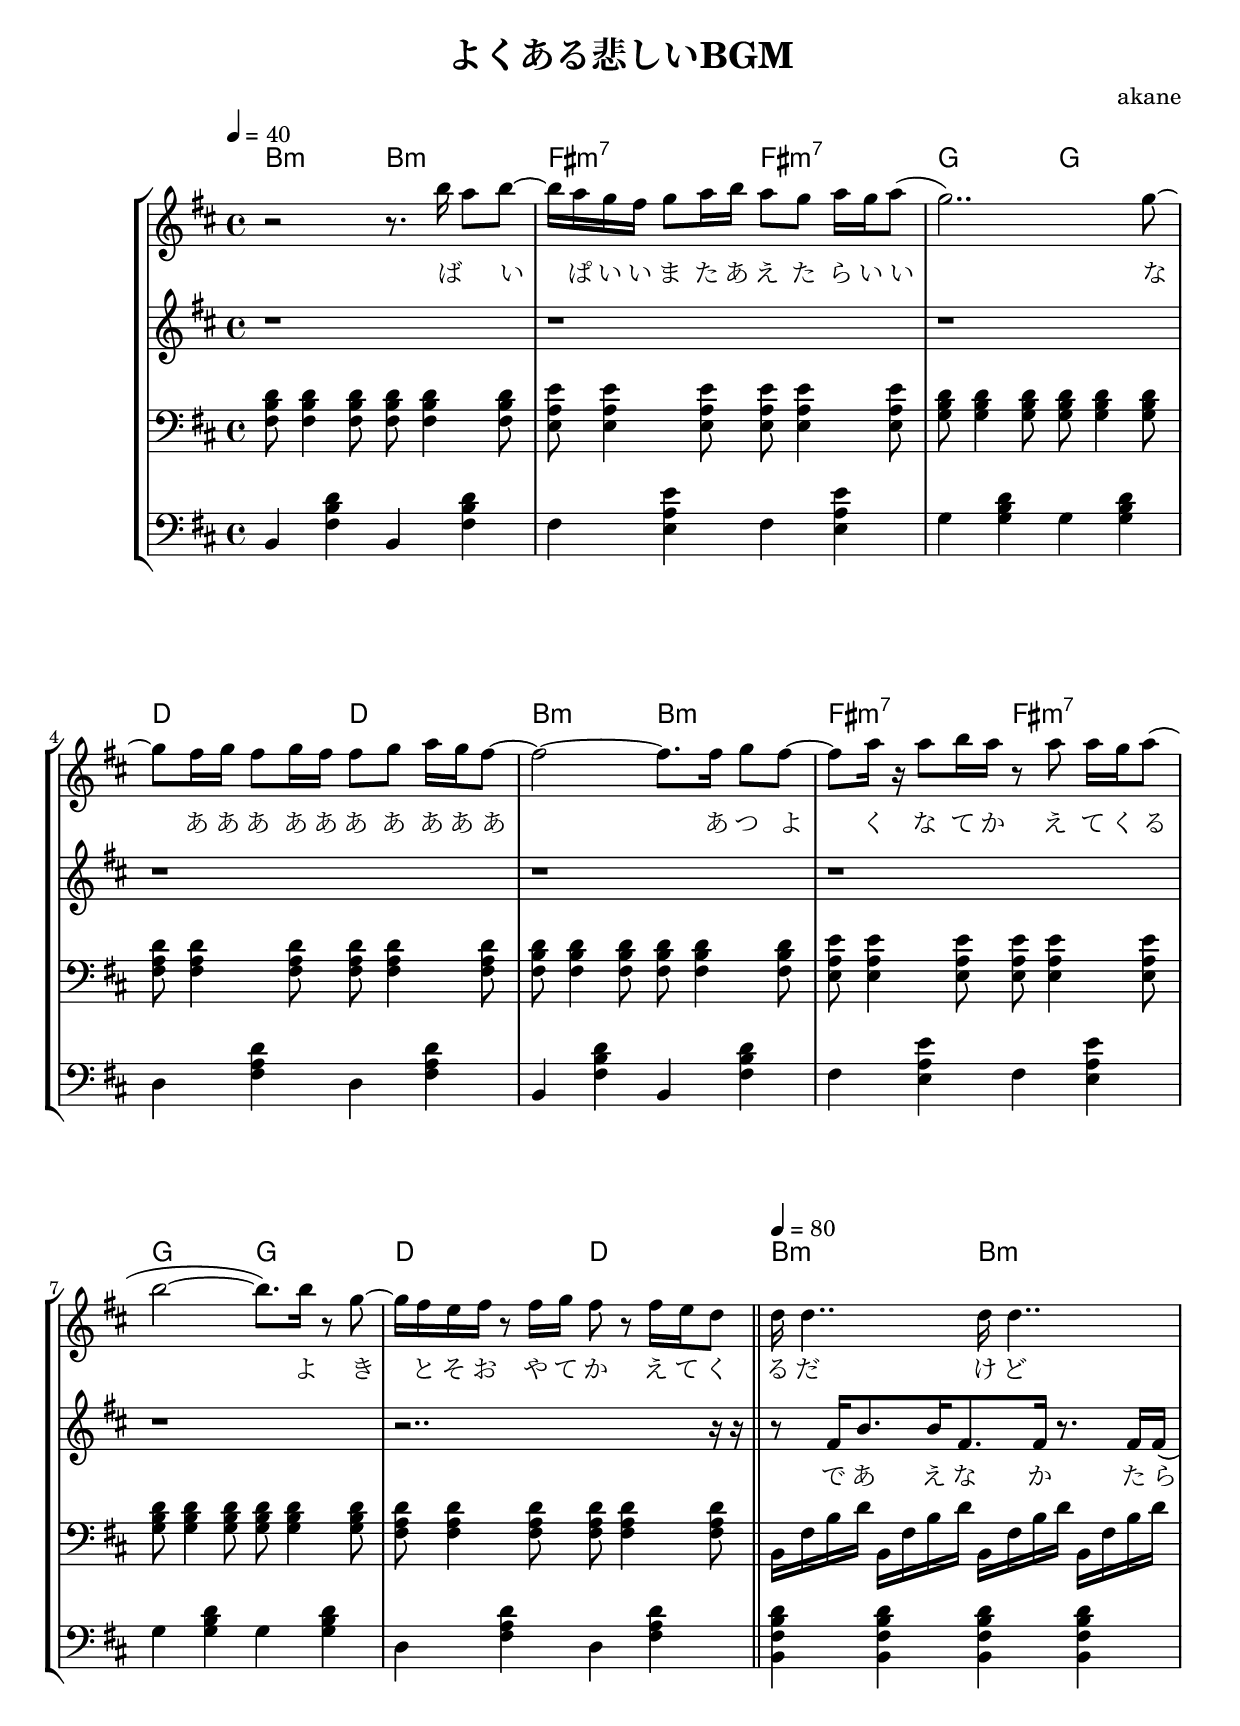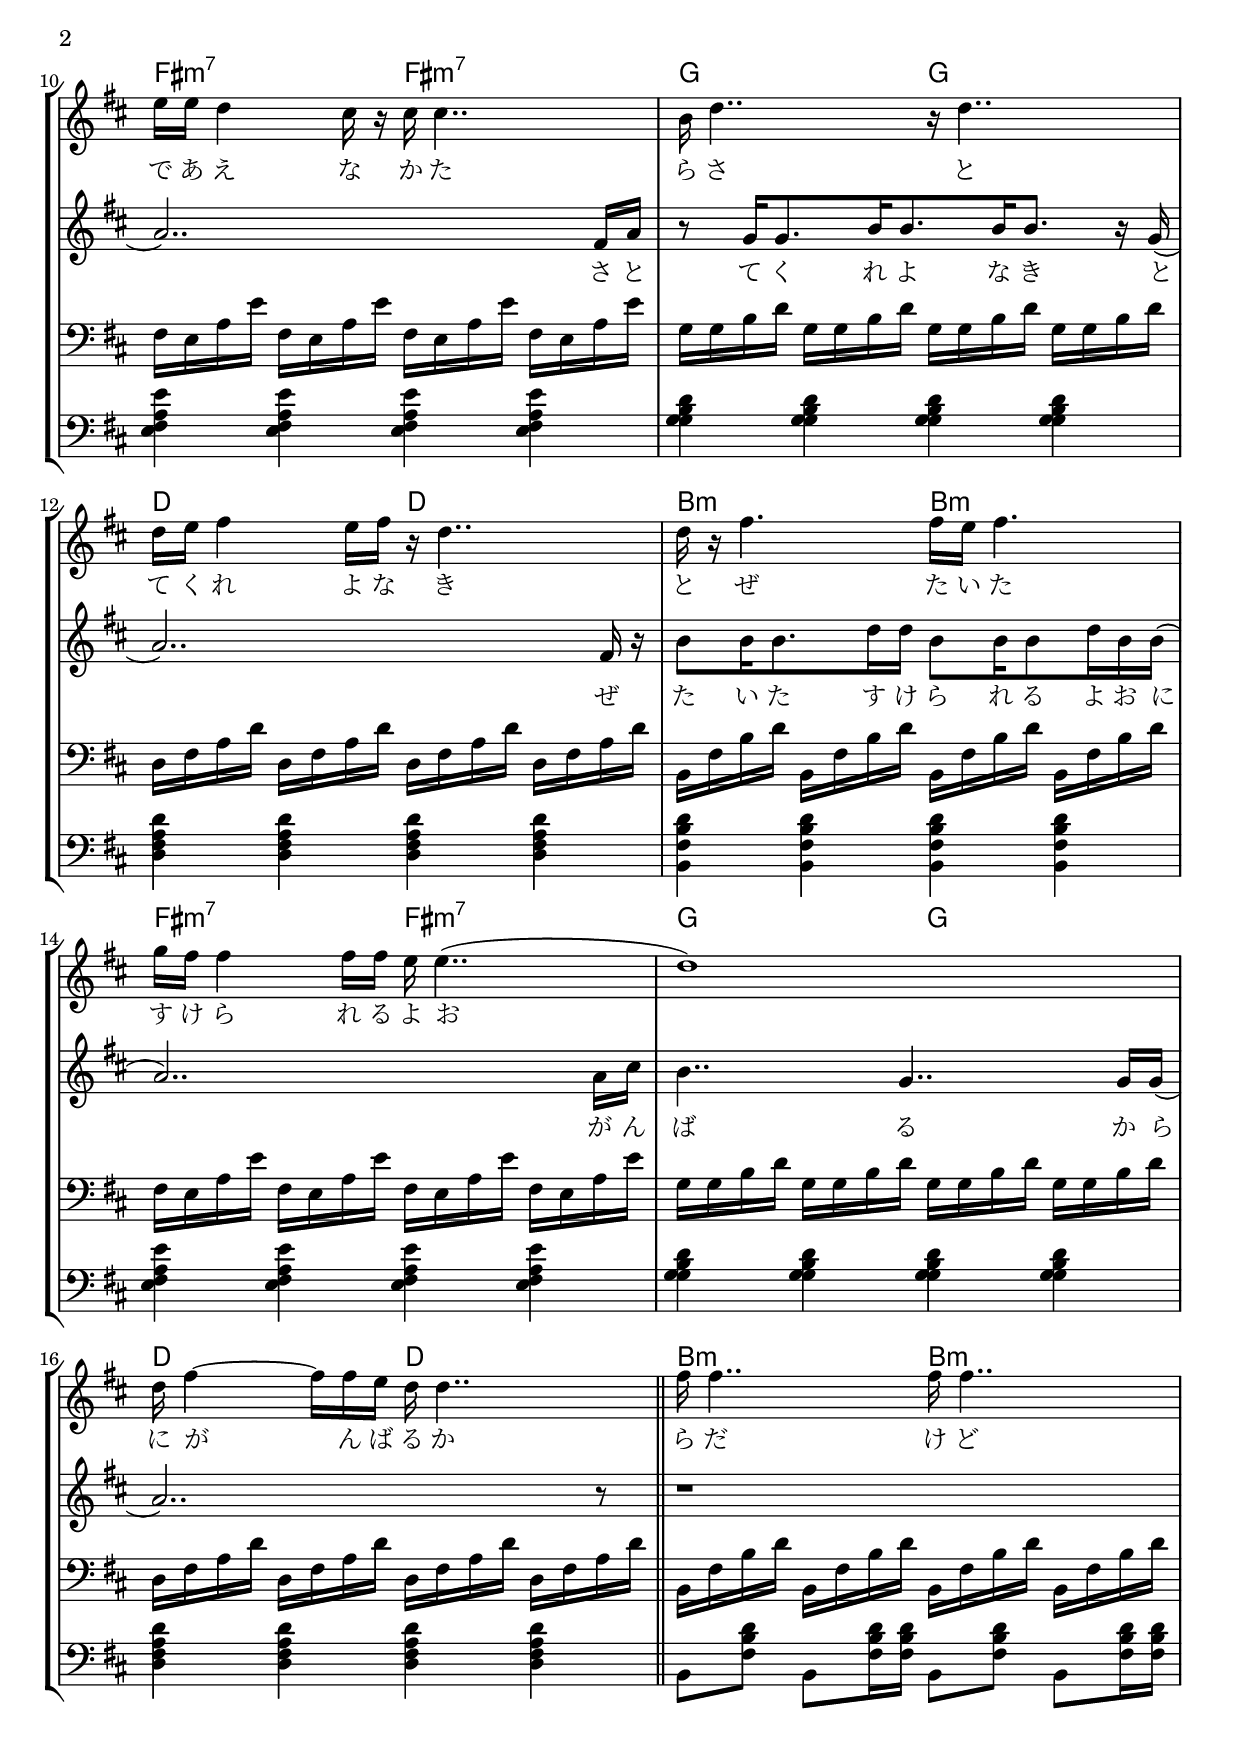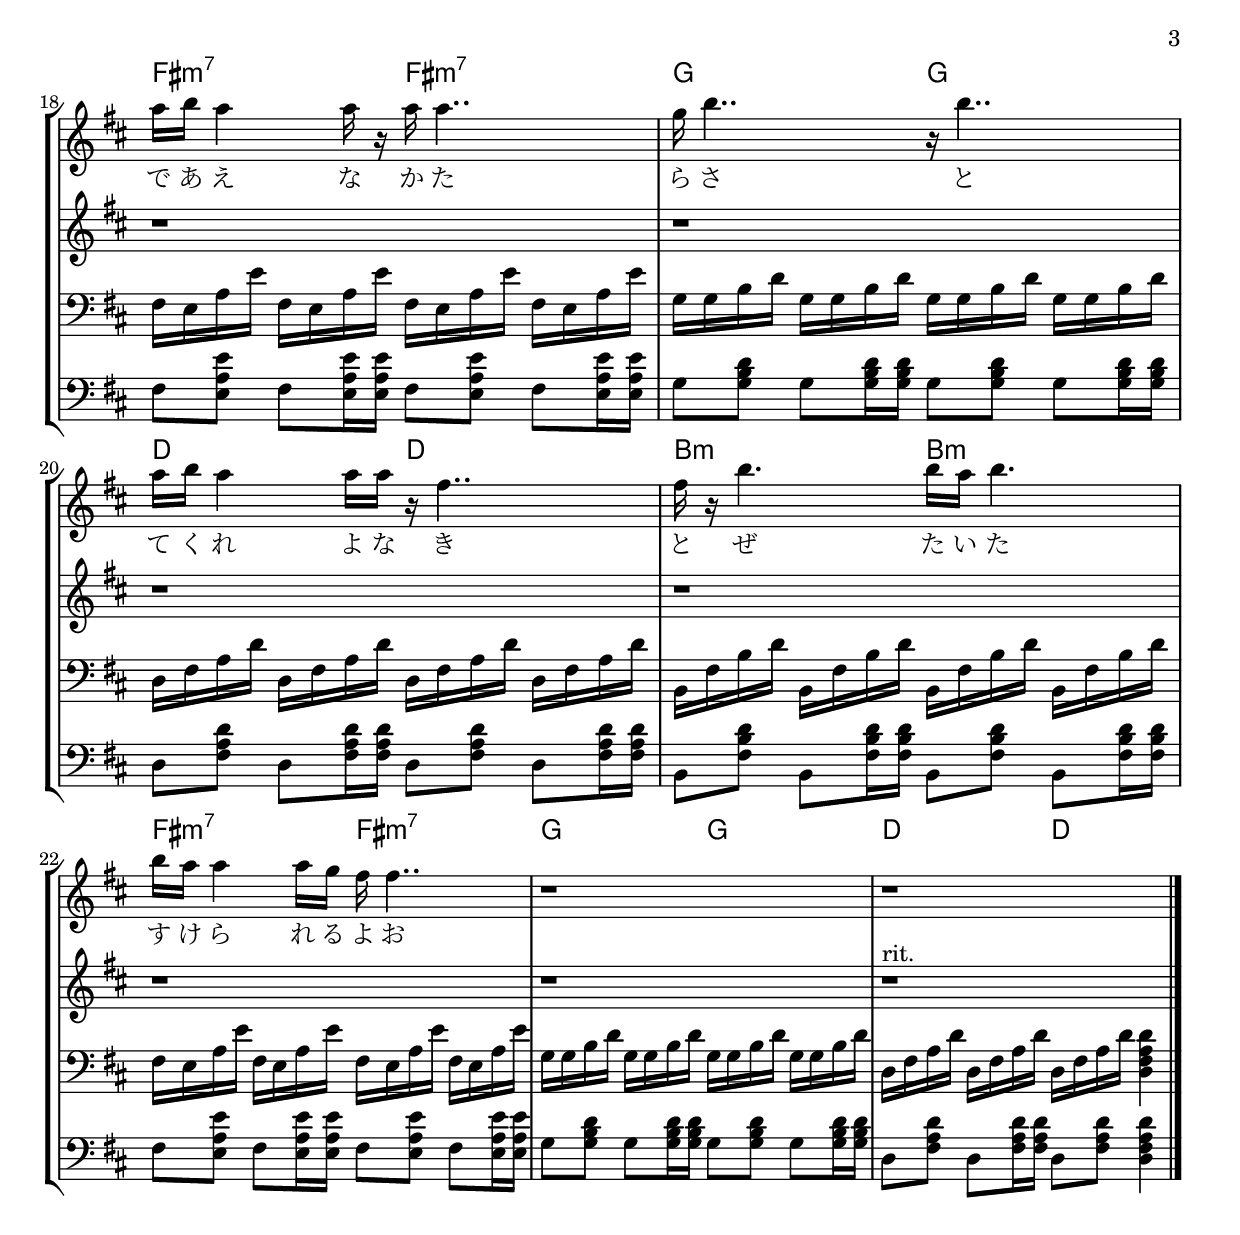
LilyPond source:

\version "2.12.1"

\header {
	title = \markup {よくある悲しいBGM}
	composer = \markup \center-column {akane}
}

harmony = \chordmode {
	b2:m b:m fis:min7 fis:min7 g g d d b:m b:m fis:min7 fis:min7 g g d d 

	b:m b:m fis:min7 fis:min7 g g d d b:m b:m fis:min7 fis:min7 g g d d 

	b:m b:m fis:min7 fis:min7 g g d d b:m b:m fis:min7 fis:min7 g g d d 
}

melody = {
	\set Staff.midiInstrument = #"FX 1 (rain)"
		\key d \major
	\tempo 4 = 40
r2~r8. b''16  a''8  b''8~ 
	b''16  a''16  g''16  fis''16  g''8  a''16  b''16  a''8  g''8  a''16  g''16  a''8 
	(g''2..)  g''8~ 
	g''8  fis''16  g''16  fis''8  g''16  fis''16  fis''8  g''8  a''16  g''16  fis''8~ 
	fis''2~fis''8.  fis''16  g''8  fis''8~ 
	fis''8  a''16  r16  a''8  b''16  a''16  r8  a''8  a''16  g''16  a''8 
	(b''2~b''8.)  b''16  r8  g''8~ 
	g''16  fis''16  e''16  fis''16  r8  fis''16  g''16  fis''8  r8  fis''16  e''16  d''8
	\set Staff.midiInstrument = #"FX 1 (rain)"
		\tempo 4 = 80
 d''16  d''4..  d''16  d''4.. 
	e''16  e''16  d''4  cis''16  r16  cis''16  cis''4.. 
	b'16  d''4..  r16  d''4.. 
	d''16  e''16  fis''4  e''16  fis''16  r16  d''4.. 
	d''16  r16  fis''4.  fis''16  e''16  fis''4. 
	g''16  fis''16  fis''4  fis''16  fis''16  e''16  e''4.. 
	(d''1) 
	d''16  fis''4~fis''16  fis''16  e''16  d''16  d''4..
	\set Staff.midiInstrument = #"FX 1 (rain)"
	fis''16  fis''4..  fis''16  fis''4.. 
	a''16  b''16  a''4  a''16  r16  a''16  a''4.. 
	g''16  b''4..  r16  b''4.. 
	a''16  b''16  a''4  a''16  a''16  r16  fis''4.. 
	fis''16  r16  b''4.  b''16  a''16  b''4. 
	b''16  a''16  a''4  a''16  g''16  fis''16  fis''4..
	r1 r1 	\bar "|."
}

words = \lyricmode {
	ば  い  ぱ  い  い  ま  た  あ  え  た  ら  い  い  な  あ  あ  あ  あ  あ  あ  あ  あ  あ  あ  あ  つ  よ  く  な  て  か  え  て  く  る  よ  き  と  そ  お  や  て  か  え  て  く  る  
	だ  け  ど  で  あ  え  な  か  た  ら  さ  と  て  く  れ  よ  な  き  と  ぜ  た  い  た  す  け  ら  れ  る  よ  お  に  が  ん  ば  る  か  ら  
	だ  け  ど  で  あ  え  な  か  た  ら  さ  と  て  く  れ  よ  な  き  と  ぜ  た  い  た  す  け  ら  れ  る  よ  お  に  
}

secondmelody = {
	\key d \major
	\tempo 4 = 40
	r1 | r1 | r1 | r1 | r1 | r1 | r1 | r2.. 
	\set Staff.midiInstrument = #"FX 1 (rain)"
	r16  r16 
		\tempo 4 = 80
r8  fis'16  b'8.  b'16  fis'8.  fis'16  r8.  fis'16  fis'16 
	(a'2..)  fis'16  a'16 
	r8  g'16  g'8.  b'16  b'8.  b'16  b'8.  r16  g'16 
	(a'2..)  fis'16  r16 
	b'8  b'16  b'8.  d''16  d''16  b'8  b'16  b'8  d''16  b'16  b'16 
	(a'2..)  a'16  cis''16 
	b'4..  g'4..  g'16  g'16 
	(a'2..)  	r8 	r1 | r1 | r1 | r1 | r1 | r1 | r1 | r1^"rit." \bar "|."
}

secondwords = \lyricmode {
	
	で  あ  え  な  か  た  ら  さ  と  て  く  れ  よ  な  き  と  ぜ  た  い  た  す  け  ら  れ  る  よ  お  に  が  ん  ば  る  か  ら  
	
}

tempochange = {
	\tempo 4 = 40
	r1 | r1 | r1 | r1 | r1 | r1 | r1 | r1 \bar "||"
	\tempo 4 = 80
	r1 | r1 | r1 | r1 | r1 | r1 | r1 | r1 \bar "||"
	\tempo 4 = 80
	r1 | r1 | r1 | r1 | r1 | r1 | r1 | r1 \bar "|."
}

mainacc = {
	\clef bass
	\set Staff.midiInstrument = #"Lead 1 (square)"
	\key d \major
	\tempo 4 = 40
	<fis b d'>8 <fis b d'>4 <fis b d'>8
	<fis b d'>8 <fis b d'>4 <fis b d'>8
	<e a e'>8 <e a e'>4 <e a e'>8
	<e a e'>8 <e a e'>4 <e a e'>8
	<g b d'>8 <g b d'>4 <g b d'>8
	<g b d'>8 <g b d'>4 <g b d'>8
	<fis a d'>8 <fis a d'>4 <fis a d'>8
	<fis a d'>8 <fis a d'>4 <fis a d'>8
	<fis b d'>8 <fis b d'>4 <fis b d'>8
	<fis b d'>8 <fis b d'>4 <fis b d'>8
	<e a e'>8 <e a e'>4 <e a e'>8
	<e a e'>8 <e a e'>4 <e a e'>8
	<g b d'>8 <g b d'>4 <g b d'>8
	<g b d'>8 <g b d'>4 <g b d'>8
	<fis a d'>8 <fis a d'>4 <fis a d'>8
	<fis a d'>8 <fis a d'>4 <fis a d'>8
	\bar "||"

	\set Staff.midiInstrument = #"Lead 1 (square)"
	\tempo 4 = 80
	b,16 fis b d' b, fis b d'
	b,16 fis b d' b, fis b d'
	fis16 e a e' fis e a e'
	fis16 e a e' fis e a e'
	g16 g b d' g g b d'
	g16 g b d' g g b d'
	d16 fis a d' d fis a d'
	d16 fis a d' d fis a d'
	b,16 fis b d' b, fis b d'
	b,16 fis b d' b, fis b d'
	fis16 e a e' fis e a e'
	fis16 e a e' fis e a e'
	g16 g b d' g g b d'
	g16 g b d' g g b d'
	d16 fis a d' d fis a d'
	d16 fis a d' d fis a d'
	\bar "||"

	\set Staff.midiInstrument = #"Lead 1 (square)"
	b,16 fis b d' b, fis b d'
	b,16 fis b d' b, fis b d'
	fis16 e a e' fis e a e'
	fis16 e a e' fis e a e'
	g16 g b d' g g b d'
	g16 g b d' g g b d'
	d16 fis a d' d fis a d'
	d16 fis a d' d fis a d'
	b,16 fis b d' b, fis b d'
	b,16 fis b d' b, fis b d'
	fis16 e a e' fis e a e'
	fis16 e a e' fis e a e'
	g16 g b d' g g b d'
	g16 g b d' g g b d'
	d16 fis a d' d fis a d'
	d16 fis a d' <d fis a d'>4
	\bar "|."
}

subacc = {
	\clef bass
	\set Staff.midiInstrument = #"Lead 1 (square)"
	\key d \major
	\tempo 4 = 40
	b,4 <fis b d'>4
	b,4 <fis b d'>4
	fis4 <e a e'>4
	fis4 <e a e'>4
	g4 <g b d'>4
	g4 <g b d'>4
	d4 <fis a d'>4
	d4 <fis a d'>4
	b,4 <fis b d'>4
	b,4 <fis b d'>4
	fis4 <e a e'>4
	fis4 <e a e'>4
	g4 <g b d'>4
	g4 <g b d'>4
	d4 <fis a d'>4
	d4 <fis a d'>4
	\bar "||"

	\set Staff.midiInstrument = #"Lead 1 (square)"
	\tempo 4 = 80
	<b, fis b d'>4 <b, fis b d'>4
	<b, fis b d'>4 <b, fis b d'>4
	<fis e a e'>4 <fis e a e'>4
	<fis e a e'>4 <fis e a e'>4
	<g g b d'>4 <g g b d'>4
	<g g b d'>4 <g g b d'>4
	<d fis a d'>4 <d fis a d'>4
	<d fis a d'>4 <d fis a d'>4
	<b, fis b d'>4 <b, fis b d'>4
	<b, fis b d'>4 <b, fis b d'>4
	<fis e a e'>4 <fis e a e'>4
	<fis e a e'>4 <fis e a e'>4
	<g g b d'>4 <g g b d'>4
	<g g b d'>4 <g g b d'>4
	<d fis a d'>4 <d fis a d'>4
	<d fis a d'>4 <d fis a d'>4
	\bar "||"

	\set Staff.midiInstrument = #"Lead 1 (square)"
	b,8 <fis b d'> b, <fis b d'>16 <fis b d'>
	b,8 <fis b d'> b, <fis b d'>16 <fis b d'>
	fis8 <e a e'> fis <e a e'>16 <e a e'>
	fis8 <e a e'> fis <e a e'>16 <e a e'>
	g8 <g b d'> g <g b d'>16 <g b d'>
	g8 <g b d'> g <g b d'>16 <g b d'>
	d8 <fis a d'> d <fis a d'>16 <fis a d'>
	d8 <fis a d'> d <fis a d'>16 <fis a d'>
	b,8 <fis b d'> b, <fis b d'>16 <fis b d'>
	b,8 <fis b d'> b, <fis b d'>16 <fis b d'>
	fis8 <e a e'> fis <e a e'>16 <e a e'>
	fis8 <e a e'> fis <e a e'>16 <e a e'>
	g8 <g b d'> g <g b d'>16 <g b d'>
	g8 <g b d'> g <g b d'>16 <g b d'>
	d8 <fis a d'> d <fis a d'>16 <fis a d'>
	d8 <fis a d'>8 <d fis a d'>4
	\bar "|."
}

percA = {
	\drummode {
	r8 cymr16 cymr16 cymr8 cymr16 cymr16 cymr8 cymr16 cymr16 cymr8 cymr8  |cymr8 cymr16 cymr16 cymr8 cymr16 cymr16 cymr8 cymr16 cymr16 cymr8 cymr8  |cymr8 cymr16 cymr16 cymr8 cymr16 cymr16 cymr8 cymr16 cymr16 cymr8 cymr16 cymr16  |cymr8 cymr16 cymr16 cymr8 cymr16 cymr16 cymr8 cymr16 cymr16 cymr8 cymr8  |r8 cymr16 cymr16 cymr8 cymr16 cymr16 cymr8 cymr16 cymr16 cymr8 cymr8  |cymr8 cymr16 cymr16 cymr8 cymr16 cymr16 cymr8 cymr16 cymr16 cymr8 cymr8  |cymr8 cymr16 cymr16 cymr8 cymr16 cymr16 cymr8 cymr16 cymr16 cymr8 cymr16 cymr16  |cymr8 cymr16 cymr16 cymr8 cymr16 cymr16 cymr8 cymr16 cymr16 cymr8 cymr8  \bar "||"
	r8 cymr16 cymr16 cymr8 cymr16 cymr16 cymr8 cymr16 cymr16 cymr8 cymr8  |cymr8 cymr16 cymr16 cymr8 cymr16 cymr16 cymr8 cymr16 cymr16 cymr8 cymr8  |cymr8 cymr16 cymr16 cymr8 cymr16 cymr16 cymr8 cymr16 cymr16 cymr8 cymr16 cymr16  |cymr8 cymr16 cymr16 cymr8 cymr16 cymr16 cymr8 cymr16 cymr16 cymr8 cymr8  |r8 cymr16 cymr16 cymr8 cymr16 cymr16 cymr8 cymr16 cymr16 cymr8 cymr8  |cymr8 cymr16 cymr16 cymr8 cymr16 cymr16 cymr8 cymr16 cymr16 cymr8 cymr8  |cymr8 cymr16 cymr16 cymr8 cymr16 cymr16 cymr8 cymr16 cymr16 cymr8 cymr16 cymr16  |cymr8 cymr16 cymr16 cymr8 cymr16 cymr16 cymr8 cymr16 cymr16 cymr8 cymr8  \bar "||"
	r8 cymr16 cymr16 cymr8 cymr16 cymr16 cymr8 cymr16 cymr16 cymr8 cymr8  |cymr8 cymr16 cymr16 cymr8 cymr16 cymr16 cymr8 cymr16 cymr16 cymr8 cymr8  |cymr8 cymr16 cymr16 cymr8 cymr16 cymr16 cymr8 cymr16 cymr16 cymr8 cymr16 cymr16  |cymr8 cymr16 cymr16 cymr8 cymr16 cymr16 cymr8 cymr16 cymr16 cymr8 cymr8  |r8 cymr16 cymr16 cymr8 cymr16 cymr16 cymr8 cymr16 cymr16 cymr8 cymr8  |cymr8 cymr16 cymr16 cymr8 cymr16 cymr16 cymr8 cymr16 cymr16 cymr8 cymr8  |cymr8 cymr16 cymr16 cymr8 cymr16 cymr16 cymr8 cymr16 cymr16 cymr8 cymr16 cymr16  |cymr8 cymr16 cymr16 cymr8 cymr16 cymr16 cymr8 cymr16 cymr16 cymr8 cymr8  \bar "|."
	}
}

percB = {
	\drummode {
	r4 sn2 sn4  |r4 sn8 sn4. sn4  |r4 sn2 sn4  |r4 sn8 sn4. sn4  |r4 sn2 sn4  |r4 sn8 sn4. sn4  |r4 sn2 sn4  |r4 sn2 sn8 sn16 sn16  \bar "||"
	r4 sn2 sn4  |r4 sn8 sn4. sn4  |r4 sn2 sn4  |r4 sn8 sn4. sn4  |r4 sn2 sn4  |r4 sn8 sn4. sn4  |r4 sn2 sn4  |r4 sn2 sn8 sn16 sn16  \bar "||"
	r4 sn2 sn4  |r4 sn8 sn4. sn4  |r4 sn2 sn4  |r4 sn8 sn4. sn4  |r4 sn2 sn4  |r4 sn8 sn4. sn4  |r4 sn2 sn4  |r4 sn2 sn8 sn16 sn16  \bar "|."
	}
}

percC = {
	\drummode {
	bd8. bd16 bd8. bd16 bd8. bd16 bd8. bd16  |bd8. bd16 bd8. bd16 bd8. bd16 bd4  |bd8. bd16 bd8. bd16 bd8. bd16 bd8. bd16  |bd8. bd16 bd8. bd16 bd8. bd16 bd4  |bd8. bd16 bd8. bd16 bd8. bd16 bd8. bd16  |bd8. bd16 bd8. bd16 bd8. bd16 bd4  |bd8. bd16 bd8. bd16 bd8. bd16 bd8. bd16  |bd8. bd16 bd8. bd16 bd8. bd16 bd8. bd16  \bar "||"
	bd8. bd16 bd8. bd16 bd8. bd16 bd8. bd16  |bd8. bd16 bd8. bd16 bd8. bd16 bd4  |bd8. bd16 bd8. bd16 bd8. bd16 bd8. bd16  |bd8. bd16 bd8. bd16 bd8. bd16 bd4  |bd8. bd16 bd8. bd16 bd8. bd16 bd8. bd16  |bd8. bd16 bd8. bd16 bd8. bd16 bd4  |bd8. bd16 bd8. bd16 bd8. bd16 bd8. bd16  |bd8. bd16 bd8. bd16 bd8. bd16 bd8. bd16  \bar "||"
	bd8. bd16 bd8. bd16 bd8. bd16 bd8. bd16  |bd8. bd16 bd8. bd16 bd8. bd16 bd4  |bd8. bd16 bd8. bd16 bd8. bd16 bd8. bd16  |bd8. bd16 bd8. bd16 bd8. bd16 bd4  |bd8. bd16 bd8. bd16 bd8. bd16 bd8. bd16  |bd8. bd16 bd8. bd16 bd8. bd16 bd4  |bd8. bd16 bd8. bd16 bd8. bd16 bd8. bd16  |bd8. bd16 bd8. bd16 bd8. bd16 bd8. bd16  \bar "|."
	}
}

percD = {
	\drummode {
	r1  |r2 r16 tommh4. r16  |r1  |r2 r16 tommh4. r16  |r1  |r2 r16 tommh4. r16  |r1  |r4. tommh2 r8  \bar "||"
	r1  |r2 r16 tommh4. r16  |r1  |r2 r16 tommh4. r16  |r1  |r2 r16 tommh4. r16  |r1  |r4. tommh2 r8  \bar "||"
	r1  |r2 r16 tommh4. r16  |r1  |r2 r16 tommh4. r16  |r1  |r2 r16 tommh4. r16  |r1  |r4. tommh2 r8  \bar "|."
	}
}

percE = {
	\drummode {
	r1  |r2. r8 toml8  |r1  |r2. r8 toml8  |r1  |r2. r8 toml8  |r1  |r2 r16 toml4. r16  \bar "||"
	r1  |r2. r8 toml8  |r1  |r2. r8 toml8  |r1  |r2. r8 toml8  |r1  |r2 r16 toml4. r16  \bar "||"
	r1  |r2. r8 toml8  |r1  |r2. r8 toml8  |r1  |r2. r8 toml8  |r1  |r2 r16 toml4. r16  \bar "|."
	}
}

percF = {
	\drummode {
	cymc1  |r1 |r1 |r1 |cymc1  |r1 |r1 |r1 \bar "||"
	cymc1  |r1 |r1 |r1 |cymc1  |r1 |r1 |r1 \bar "||"
	cymc1  |r1 |r1 |r1 |cymc1  |r1 |r1 |r1 \bar "|."
	}
}

\score {
	<<
		\new StaffGroup <<
			\new ChordNames {\harmony}
			\new Voice = "melody" {\melody}
			\new Lyrics \lyricsto "melody" \words
			\new Voice = "secondmelody" {\secondmelody}
			\new Lyrics \lyricsto "secondmelody" \secondwords
			\new Staff = "mainacc" {\mainacc}
			\new Staff = "subacc" {\subacc}
		>>
	>>
	\layout { }
}
